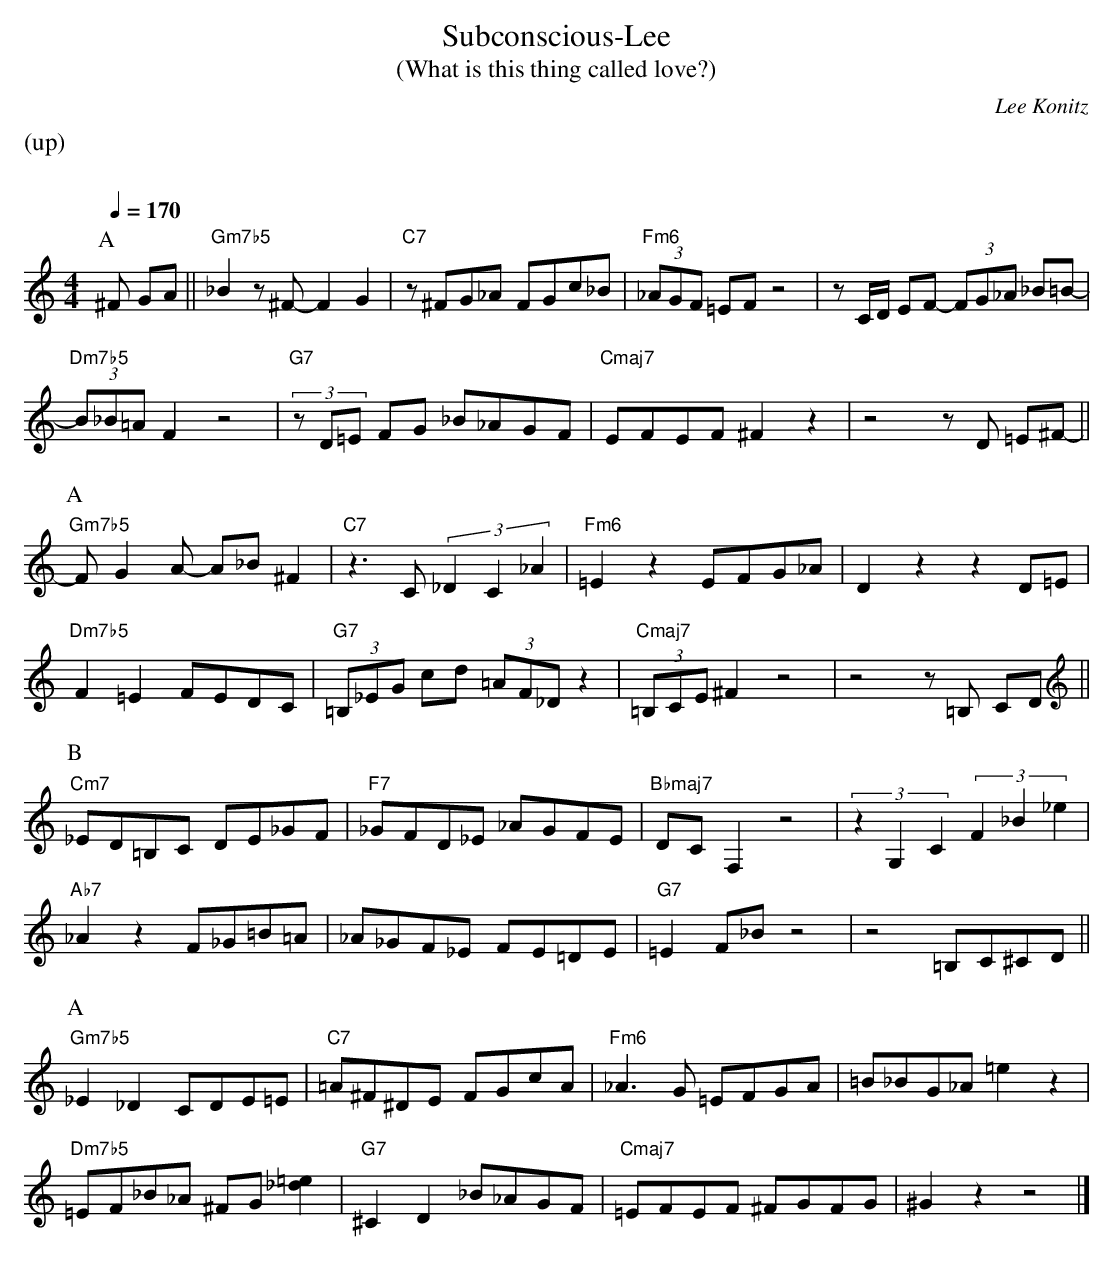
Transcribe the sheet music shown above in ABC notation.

X:1
T: Subconscious-Lee
T: (What is this thing called love?)
M:4/4
L:1/8
C:Lee Konitz
Q:1/4=170
%%staves (chords melody)
K:C
%%text (up)
%%vskip 20
P: A
V:chords
x3 ||"Gm7b5"x4 x4 | "C7"x4 x4 | "Fm6"x4 x4 | x4 x4 |
"Dm7b5"x4 x4 | "G7"x4 x4 | "Cmaj7"x4 x4 | x4 x4 ||
V:melody
^F GA || _B2z^F-F2G2 | z^FG_A FGc_B | (3_AGF =EF z4 | zC/D/ EF- (3FG_A _B=B- |
(3B_B=A F2 z4 | (3zD=E FG _B_AGF | EFEF ^F2z2 | z4 zD =E^F- ||
P: A
V:chords
"Gm7b5"x4 x4 | "C7"x4 x4 | "Fm6"x4 x4 | x4 x4 |
"Dm7b5"x4 x4 | "G7"x4 x4 | "Cmaj7"x4 x4 | x4 x4 ||
V:melody
FG2A- A_B^F2 | z3C (3_D2C2_A2 | =E2z2 EFG_A | D2z2 z2D=E |
F2=E2 FEDC | (3=B,_EG cd (3=AF_D z2 | (3=B,CE ^F2 z4 | z4 z=B, CD ||
P: B
V:chords clef=treble
"Cm7"x4 x4 | "F7"x4 x4 | "Bbmaj7"x4 x4 | x4 x4 |
"Ab7"x4 x4 | x4 x4 | "G7"x4 x4 | x4 x4 ||
V:melody
_ED=B,C DE_GF | _GFD_E _AGFE | DCF,2 z4 | (3z2G,2C2 (3F2_B2_e2 |
_A2z2 F_G=B=A | _A_GF_E FE=DE | =E2F_B z4 | z4 =B,C^CD ||
P: A
V:chords
"Gm7b5"x4 x4 | "C7"x4 x4 | "Fm6"x4 x4 | x4 x4 |
"Dm7b5"x4 x4 | "G7"x4 x4 | "Cmaj7"x4 x4 | x4 x4 |]
V:melody
_E2_D2 CDE=E | =A^F^DE FGcA | _A3G =EFGA | =B_BG_A =e2z2 |
=EF_B_A ^FG[=e2_d2] | ^C2D2 _B_AGF | =EFEF ^FGFG | ^G2z2 z4 |]
